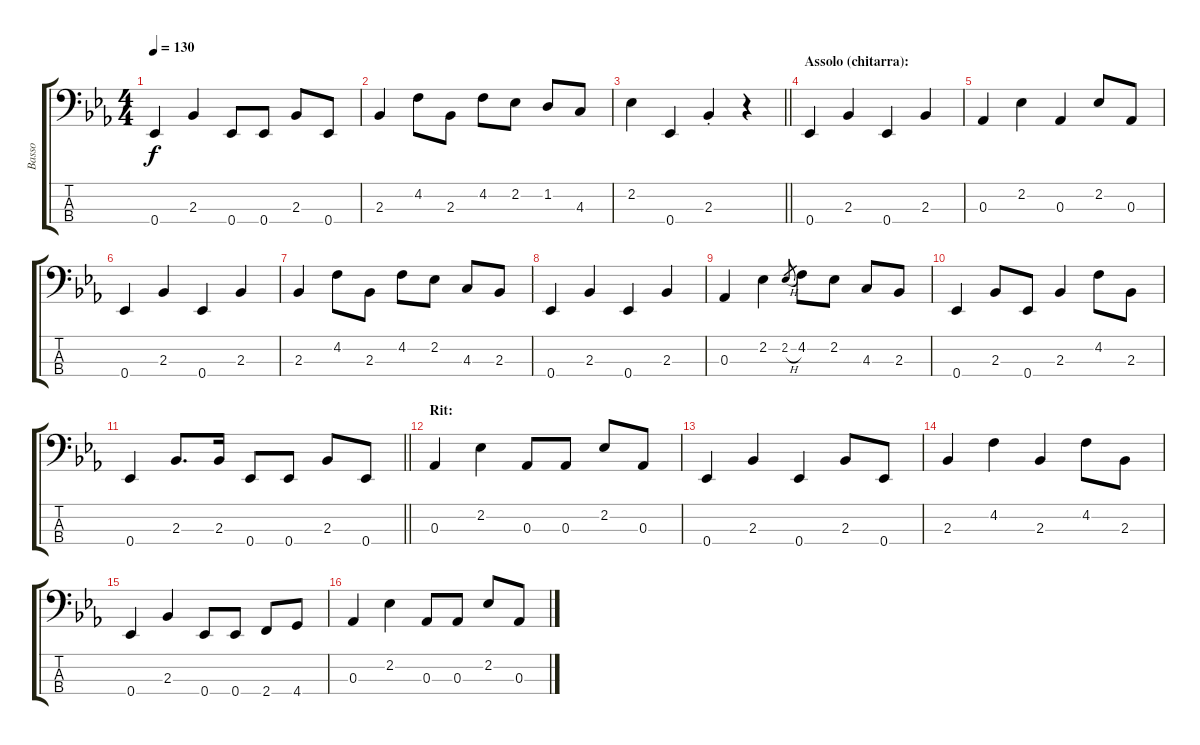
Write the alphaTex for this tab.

\track ("Basso" "Basso") {instrument electricbasspick}
\staff {score tabs}
\tuning (Gb2 Db2 Ab1 Eb1) {hide}
\ts (4 4)
\tempo 130
\clef f4
\ks eb
0.4.4{dy f} 2.3.4 0.4.8 0.4.8 2.3.8 0.4.8 |
2.3.4 4.2.8 2.3.8 4.2.8 2.2.8 1.2.8 4.3.8 |
\barLineRight lightlight
2.2.4 0.4.4 2.3{st}.4 r.4 |
\section ("" "Assolo (chitarra):")
0.4.4 2.3.4 0.4.4 2.3.4 |
0.3.4 2.2.4 0.3.4 2.2.8 0.3.8 |
0.4.4 2.3.4 0.4.4 2.3.4 |
2.3.4 4.2.8 2.3.8 4.2.8 2.2.8 4.3.8 2.3.8 |
0.4.4 2.3.4 0.4.4 2.3.4 |
0.3.4 2.2.4 2.2{h}.8{gr} 4.2.8 2.2.8 4.3.8 2.3.8 |
0.4.4 2.3.8 0.4.8 2.3.4 4.2.8 2.3.8 |
\barLineRight lightlight
0.4.4 2.3.8{d} 2.3.16 0.4.8 0.4.8 2.3.8 0.4.8 |
\section ("" "Rit:")
0.3.4 2.2.4 0.3.8 0.3.8 2.2.8 0.3.8 |
0.4.4 2.3.4 0.4.4 2.3.8 0.4.8 |
2.3.4 4.2.4 2.3.4 4.2.8 2.3.8 |
0.4.4 2.3.4 0.4.8 0.4.8 2.4.8 4.4.8 |
0.3.4 2.2.4 0.3.8 0.3.8 2.2.8 0.3.8
